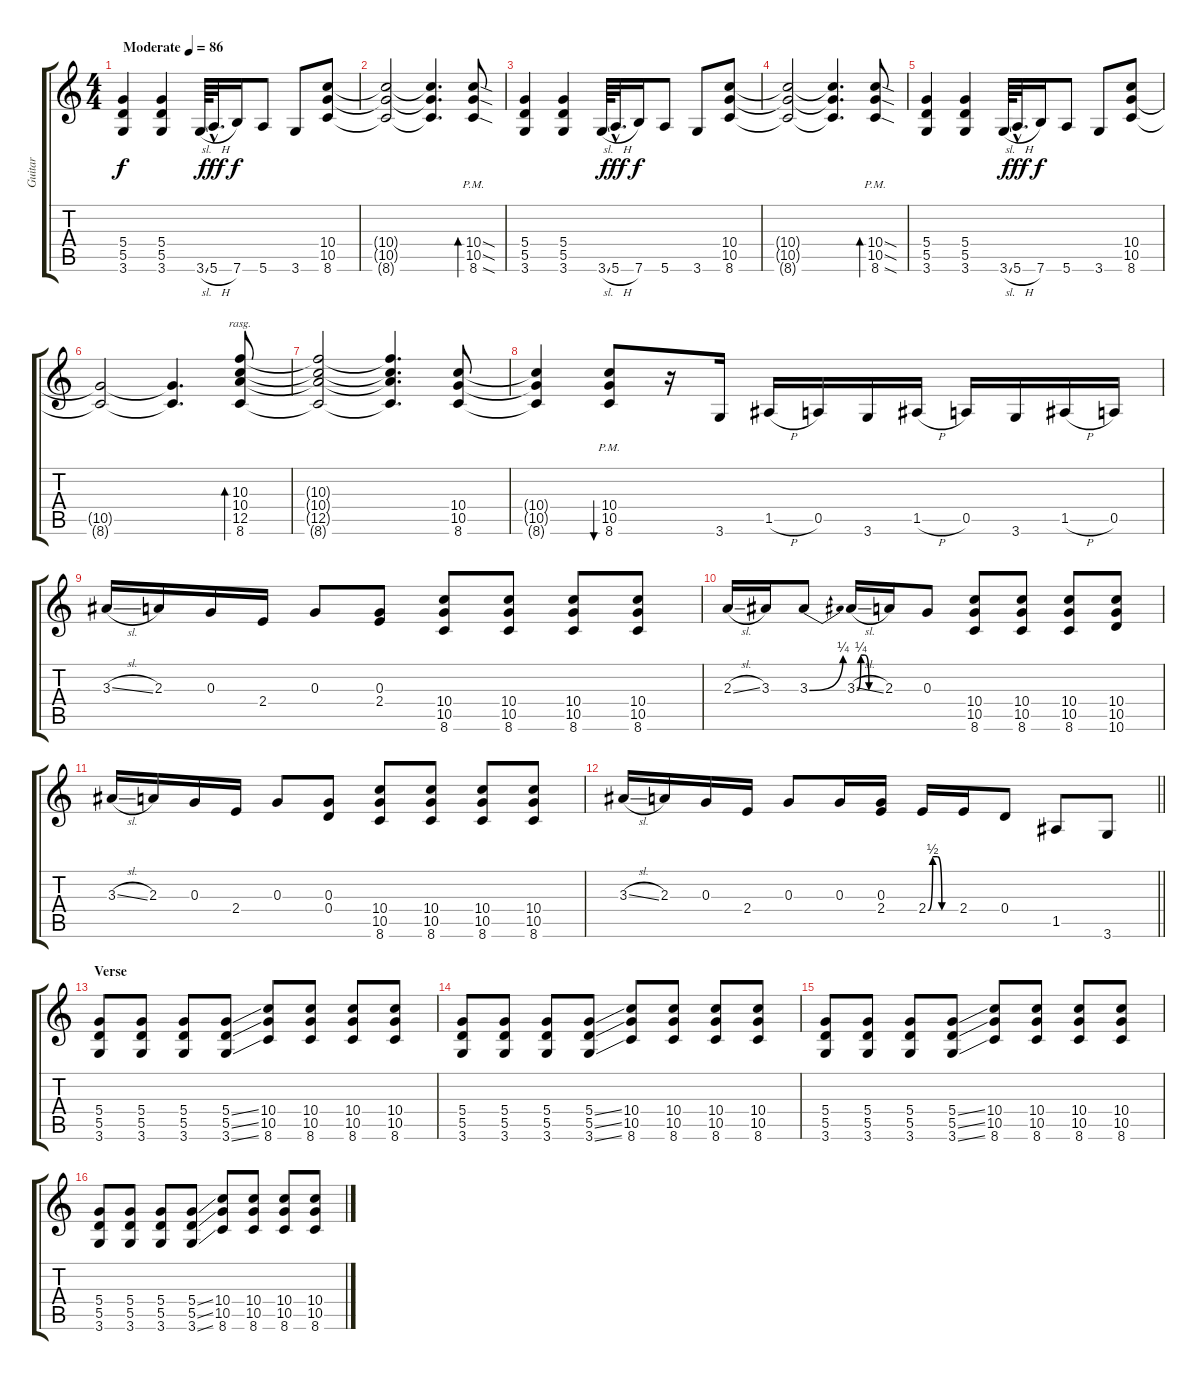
\track ("Guitar" "Guitar") {instrument overdrivenguitar}
\staff {score tabs}
\tuning (E4 B3 G3 D3 A2 E2) {hide}
\ts (4 4)
\tempo (86 "Moderate")
\clef g2
\ks c
(5.4 5.5 3.6).4{dy f instrument overdrivenguitar} (5.4 5.5 3.6).4 3.6{sl}.64 5.6{h hac}.32{d dy fff} 7.6.16{dy f} 5.6.8 3.6.8 (10.4 10.5 8.6).8 |
(10.4{t} 10.5{t} 8.6{t}).2 (10.4{t} 10.5{t} 8.6{t}).4{d} (10.4{sod} 10.5{sod} 8.6{sod pm}).8{bd 240} |
(5.4 5.5 3.6).4 (5.4 5.5 3.6).4 3.6{sl}.64 5.6{h hac}.32{d dy fff} 7.6.16{dy f} 5.6.8 3.6.8 (10.4 10.5 8.6).8 |
(10.4{t} 10.5{t} 8.6{t}).2 (10.4{t} 10.5{t} 8.6{t}).4{d} (10.4{sod} 10.5{sod} 8.6{sod pm}).8{bd 240} |
(5.4 5.5 3.6).4 (5.4 5.5 3.6).4 3.6{sl}.64 5.6{h hac}.32{d dy fff} 7.6.16{dy f} 5.6.8 3.6.8 (10.4 10.5 8.6).8 |
(10.5{t} 8.6{t}).2 (10.5{t} 8.6{t}).4{d} (10.3 10.4 12.5 8.6).8{bd 120 rasg ii} |
(10.3{t} 10.4{t} 12.5{t} 8.6{t}).2 (10.3{t} 10.4{t} 12.5{t} 8.6{t}).4{d} (10.4 10.5 8.6).8 |
(10.4{t} 10.5{t} 8.6{t}).4 (10.4 10.5 8.6{pm}).8{bu 240} r.16 3.6.16 1.5{h}.16 0.5.16 3.6.16 1.5{h}.16 0.5.16 3.6.16 1.5{h}.16 0.5.16 |
3.3{sl}.16 2.3.16 0.3.16 2.4.16 0.3.8 (0.3 2.4).8 (10.4 10.5 8.6).8 (10.4 10.5 8.6).8 (10.4 10.5 8.6).8 (10.4 10.5 8.6).8 |
2.3{sl}.16 3.3.16 3.3{be (bend 0 0 60 1)}.8 3.3{be (custom 0 0 10 1 20 1 30 0 60 0) sl}.16 2.3.16 0.3.8 (10.4 10.5 8.6).8 (10.4 10.5 8.6).8 (10.4 10.5 8.6).8 (10.4 10.5 10.6).8 |
3.3{sl}.16 2.3.16 0.3.16 2.4.16 0.3.8 (0.3 0.4).8 (10.4 10.5 8.6).8 (10.4 10.5 8.6).8 (10.4 10.5 8.6).8 (10.4 10.5 8.6).8 |
\barLineRight lightlight
3.3{sl}.16 2.3.16 0.3.16 2.4.16 0.3.8 0.3.16 (0.3 2.4).16 2.4{be (custom 0 0 10 2 20 2 30 0 60 0)}.16 2.4.16 0.4.8 1.5.8 3.6.8 |
\section ("" "Verse")
(5.4 5.5 3.6).8 (5.4 5.5 3.6).8 (5.4 5.5 3.6).8 (5.4{ss} 5.5{ss} 3.6{ss}).8 (10.4 10.5 8.6).8 (10.4 10.5 8.6).8 (10.4 10.5 8.6).8 (10.4 10.5 8.6).8 |
(5.4 5.5 3.6).8 (5.4 5.5 3.6).8 (5.4 5.5 3.6).8 (5.4{ss} 5.5{ss} 3.6{ss}).8 (10.4 10.5 8.6).8 (10.4 10.5 8.6).8 (10.4 10.5 8.6).8 (10.4 10.5 8.6).8 |
(5.4 5.5 3.6).8 (5.4 5.5 3.6).8 (5.4 5.5 3.6).8 (5.4{ss} 5.5{ss} 3.6{ss}).8 (10.4 10.5 8.6).8 (10.4 10.5 8.6).8 (10.4 10.5 8.6).8 (10.4 10.5 8.6).8 |
(5.4 5.5 3.6).8 (5.4 5.5 3.6).8 (5.4 5.5 3.6).8 (5.4{ss} 5.5{ss} 3.6{ss}).8 (10.4 10.5 8.6).8 (10.4 10.5 8.6).8 (10.4 10.5 8.6).8 (10.4 10.5 8.6).8
